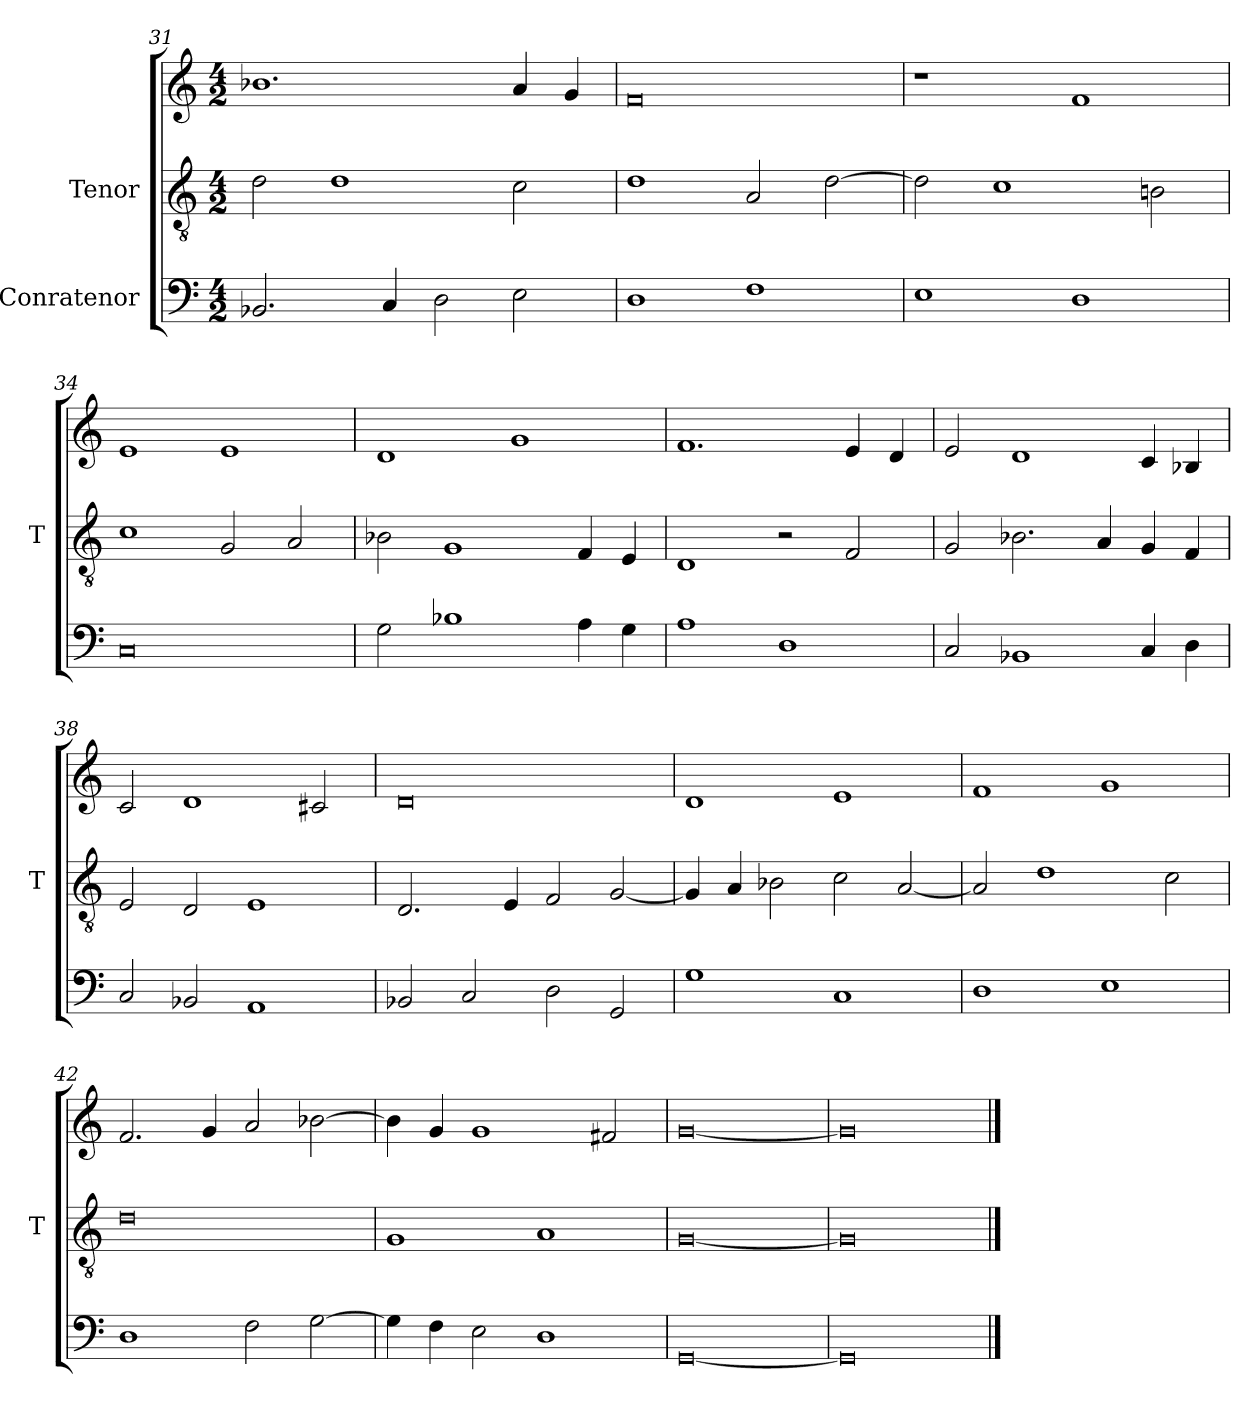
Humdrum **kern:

**kern	**kern	**kern
*part3	*part2	*part1
*staff3	*staff2	*staff1
*I"Conratenor	*I"Tenor	*
*	*I'T	*
*clefF4	*clefGv2	*clefG2
*M4/2	*M4/2	*M4/2
=31	=31	=31
2.BB-X	2d	1.b-X
.	1d	.
4C	.	.
2D	.	.
2E	2c	4a
.	.	4g
=32	=32	=32
1D	1d	0f
1F	2A	.
.	[2d	.
=33	=33	=33
1E	2d]	1r
.	1c	.
1D	.	1f
.	2Bn	.
=34	=34	=34
0C	1c	1e
.	2G	1e
.	2A	.
=35	=35	=35
2G	2B-X	1d
1B-X	1G	.
.	.	1g
4A	4F	.
4G	4E	.
=36	=36	=36
1A	1D	1.f
1D	2r	.
.	2F	4e
.	.	4d
=37	=37	=37
2C	2G	2e
1BB-X	2.B-X	1d
.	4A	.
4C	4G	4c
4D	4F	4B-X
=38	=38	=38
2C	2E	2c
2BB-X	2D	1d
1AA	1E	.
.	.	2c#X
=39	=39	=39
2BB-X	2.D	0d
2C	.	.
.	4E	.
2D	2F	.
2GG	[2G	.
=40	=40	=40
1G	4G]	1d
.	4A	.
.	2B-X	.
1C	2c	1e
.	[2A	.
=41	=41	=41
1D	2A]	1f
.	1d	.
1E	.	1g
.	2c	.
=42	=42	=42
1D	0d	2.f
.	.	4g
2F	.	2a
[2G	.	[2b-X
=43	=43	=43
4G]	1G	4b-]
4F	.	4g
2E	.	1g
1D	1A	.
.	.	2f#X
=44	=44	=44
[0GG	[0G	[0g
=45	=45	=45
0GG]	0G]	0g]
==	==	==
*-	*-	*-
